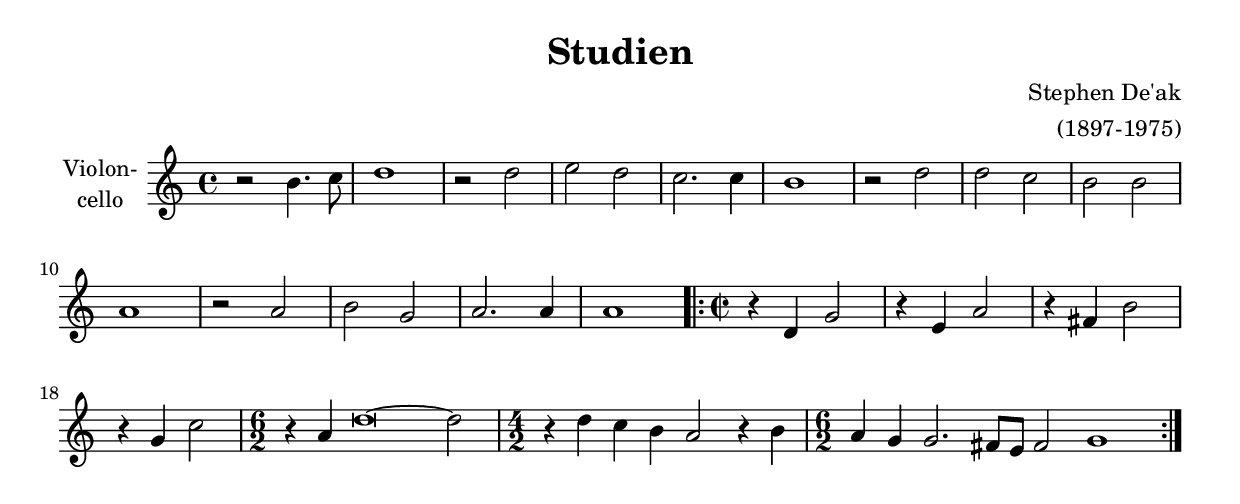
\version "2.14.2"
\include "deutsch.ly"

#(set-global-staff-size 19.85)

\header {
  title = "Studien"
  composer = "Stephen De'ak"
  arranger = "(1897-1975)"
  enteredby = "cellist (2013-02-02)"
}

voiceconsts = {
% \numericTimeSignature
 \compressFullBarRests
}

introa = { \tempo "Nr. 1 Moderato " 4=70 \key c \major \time 4/4 \clef "tenor" }
introb = { \break \tempo "Nr. 2 Allegro moderato e marcato " 4=90 \key d \major \time 3/8 \clef "tenor" }
introc = { \break \tempo "Nr. 3 Andante " 4=70 \key g \major \time 3/4 }

%minstr = "harpsichord"
mihi = "clarinet"
%minstr = "accordion"
milo = "bassoon"

cresc = \markup \italic "crescendo"
dolce = \markup \italic "dolce"
pcant = \markup { \dynamic p \italic " cantabile" }
pizz  = \markup \bold \italic "pizz."

\include "v1.ily"

music = \new StaffGroup <<
      \new Staff {
	\set Staff.midiInstrument = \milo
	\set Staff.instrumentName = \markup \center-column { "Violon-" "cello" }
	\transpose c c { \va }
      }
>>

\book {
  \score {
    \music
    \layout {}
  }

  \score {
    \unfoldRepeats \music

    \midi {
      \context {
        \Score
      }
    }
  }
}
